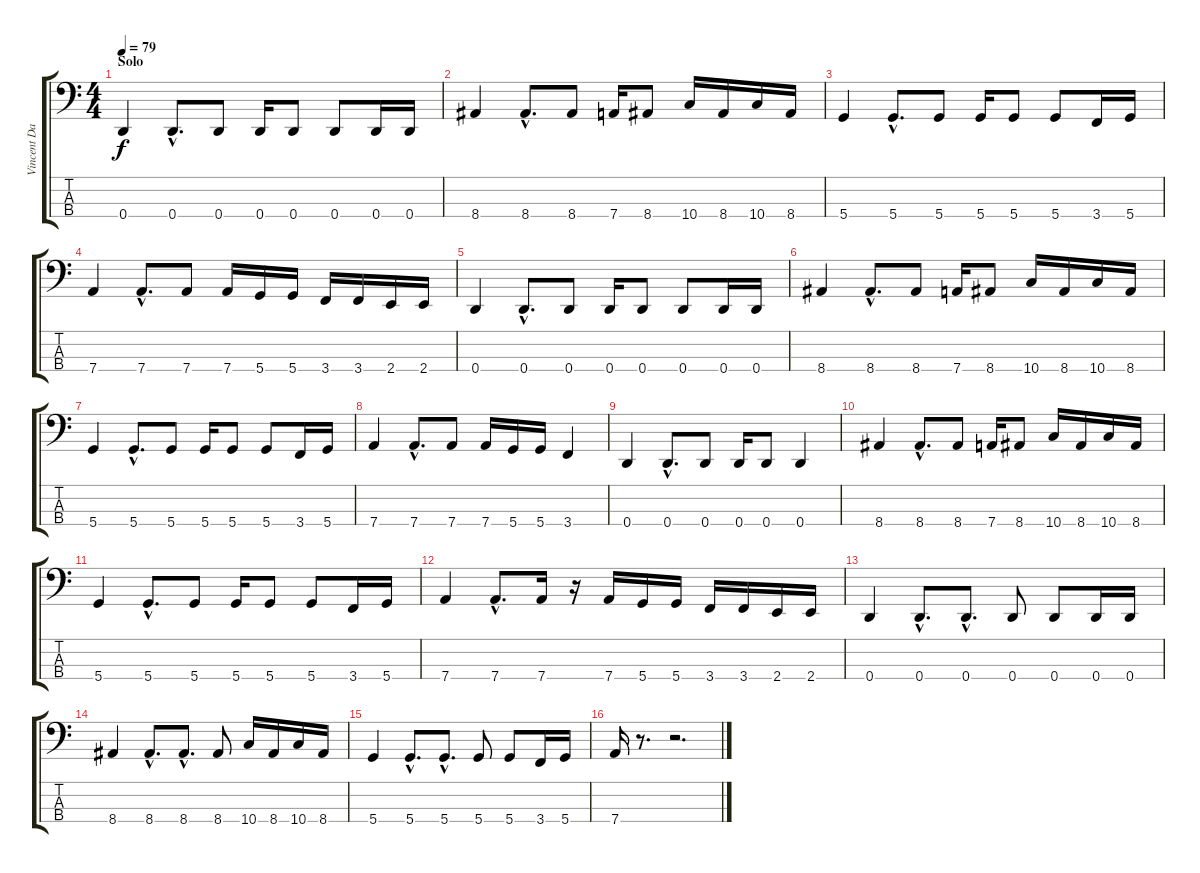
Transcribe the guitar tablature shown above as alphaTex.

\track ("Vincent Danhier" "Vincent Da") {instrument electricbassfinger}
\staff {score tabs}
\tuning (G2 D2 A1 D1) {hide}
\ts (4 4)
\section ("" "Solo")
\tempo 79
\clef f4
\ks c
0.4.4{dy f} 0.4{hac}.8{d} 0.4.8 0.4.16 0.4.8 0.4.8 0.4.16 0.4.16 |
8.4.4 8.4{hac}.8{d} 8.4.8 7.4.16 8.4.8 10.4.16 8.4.16 10.4.16 8.4.16 |
5.4.4 5.4{hac}.8{d} 5.4.8 5.4.16 5.4.8 5.4.8 3.4.16 5.4.16 |
7.4.4 7.4{hac}.8{d} 7.4.8 7.4.16 5.4.16 5.4.16 3.4.16 3.4.16 2.4.16 2.4.16 |
0.4.4 0.4{hac}.8{d} 0.4.8 0.4.16 0.4.8 0.4.8 0.4.16 0.4.16 |
8.4.4 8.4{hac}.8{d} 8.4.8 7.4.16 8.4.8 10.4.16 8.4.16 10.4.16 8.4.16 |
5.4.4 5.4{hac}.8{d} 5.4.8 5.4.16 5.4.8 5.4.8 3.4.16 5.4.16 |
7.4.4 7.4{hac}.8{d} 7.4.8 7.4.16 5.4.16 5.4.16 3.4.4 |
0.4.4 0.4{hac}.8{d} 0.4.8 0.4.16 0.4.8 0.4.4 |
8.4.4 8.4{hac}.8{d} 8.4.8 7.4.16 8.4.8 10.4.16 8.4.16 10.4.16 8.4.16 |
5.4.4 5.4{hac}.8{d} 5.4.8 5.4.16 5.4.8 5.4.8 3.4.16 5.4.16 |
7.4.4 7.4{hac}.8{d} 7.4.16 r.16 7.4.16 5.4.16 5.4.16 3.4.16 3.4.16 2.4.16 2.4.16 |
0.4.4 0.4{hac}.8{d} 0.4{hac}.8{d} 0.4.8 0.4.8 0.4.16 0.4.16 |
8.4.4 8.4{hac}.8{d} 8.4{hac}.8{d} 8.4.8 10.4.16 8.4.16 10.4.16 8.4.16 |
5.4.4 5.4{hac}.8{d} 5.4{hac}.8{d} 5.4.8 5.4.8 3.4.16 5.4.16 |
7.4.16 r.8{d} r.2{d}
